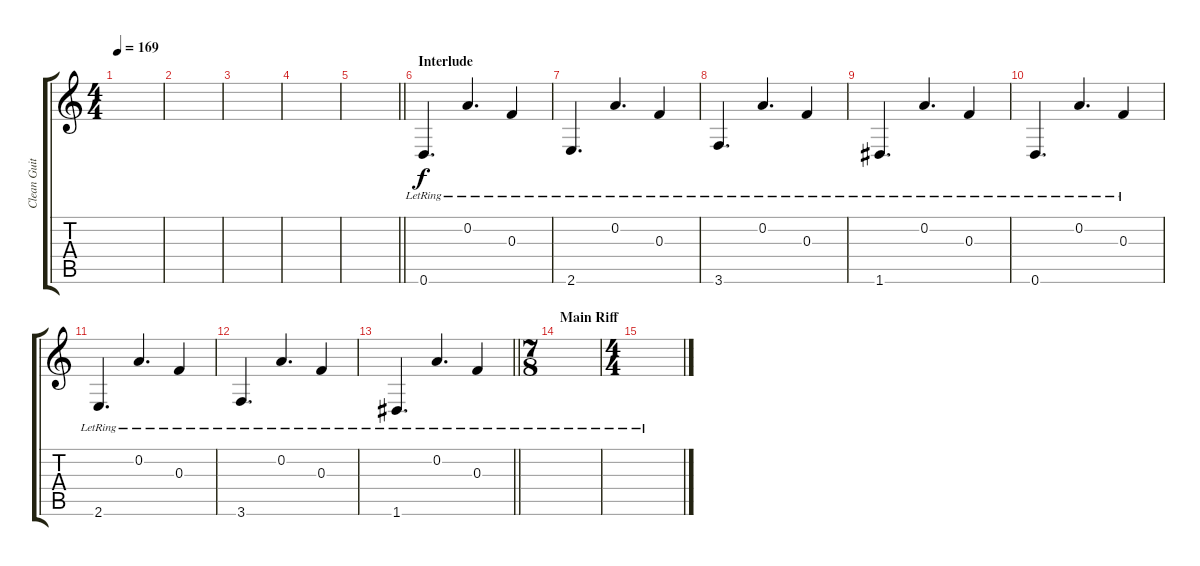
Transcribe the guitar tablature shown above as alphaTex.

\track ("Clean Guitar" "Clean Guit") {instrument electricguitarclean}
\staff {score tabs}
\tuning (D4 A3 F3 C3 G2 D2) {hide}
\ts (4 4)
\tempo 169
\clef g2
\ks c
|
|
|
|
\barLineRight lightlight
|
\section ("" "Interlude")
0.6{lr}.4{d} 0.2{lr}.4{d} 0.3{lr}.4 |
2.6{lr}.4{d} 0.2{lr}.4{d} 0.3{lr}.4 |
3.6{lr}.4{d} 0.2{lr}.4{d} 0.3{lr}.4 |
1.6{lr}.4{d} 0.2{lr}.4{d} 0.3{lr}.4 |
0.6{lr}.4{d} 0.2{lr}.4{d} 0.3{lr}.4 |
2.6{lr}.4{d} 0.2{lr}.4{d} 0.3{lr}.4 |
3.6{lr}.4{d} 0.2{lr}.4{d} 0.3{lr}.4 |
\barLineRight lightlight
1.6{lr}.4{d} 0.2{lr}.4{d} 0.3{lr}.4 |
\ts (7 8)
\section ("" "Main Riff")
|
\ts (4 4)
